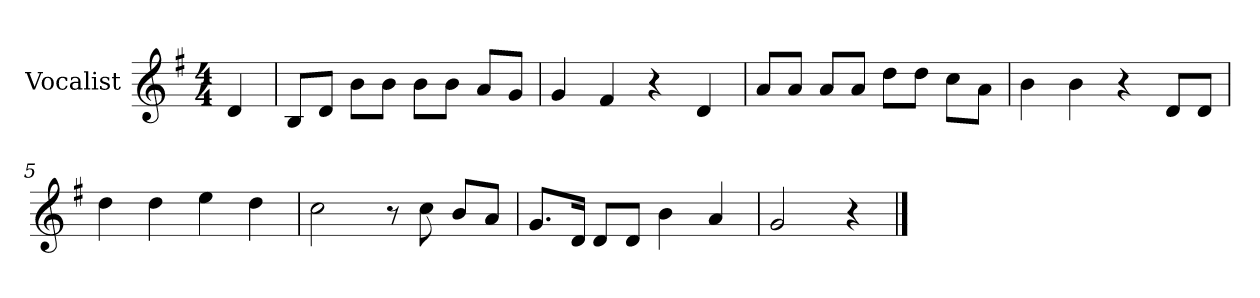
**kern
*part1
*staff1
*I"Vocalist
*k[f#]
*G:
*M4/4
=
4d
=1
8BL
8dJ
8bL
8bJ
8bL
8bJ
8aL
8gJ
=2
4g
4f#
4r
4d
=3
8aL
8aJ
8aL
8aJ
8ddL
8ddJ
8ccL
8aJ
=4
4b
4b
4r
8dL
8dJ
=5
4dd
4dd
4ee
4dd
=6
2cc
8r
8cc
8bL
8aJ
=7
8.gL
16dJk
8dL
8dJ
4b
4a
=8
2g
4r
==
*-
